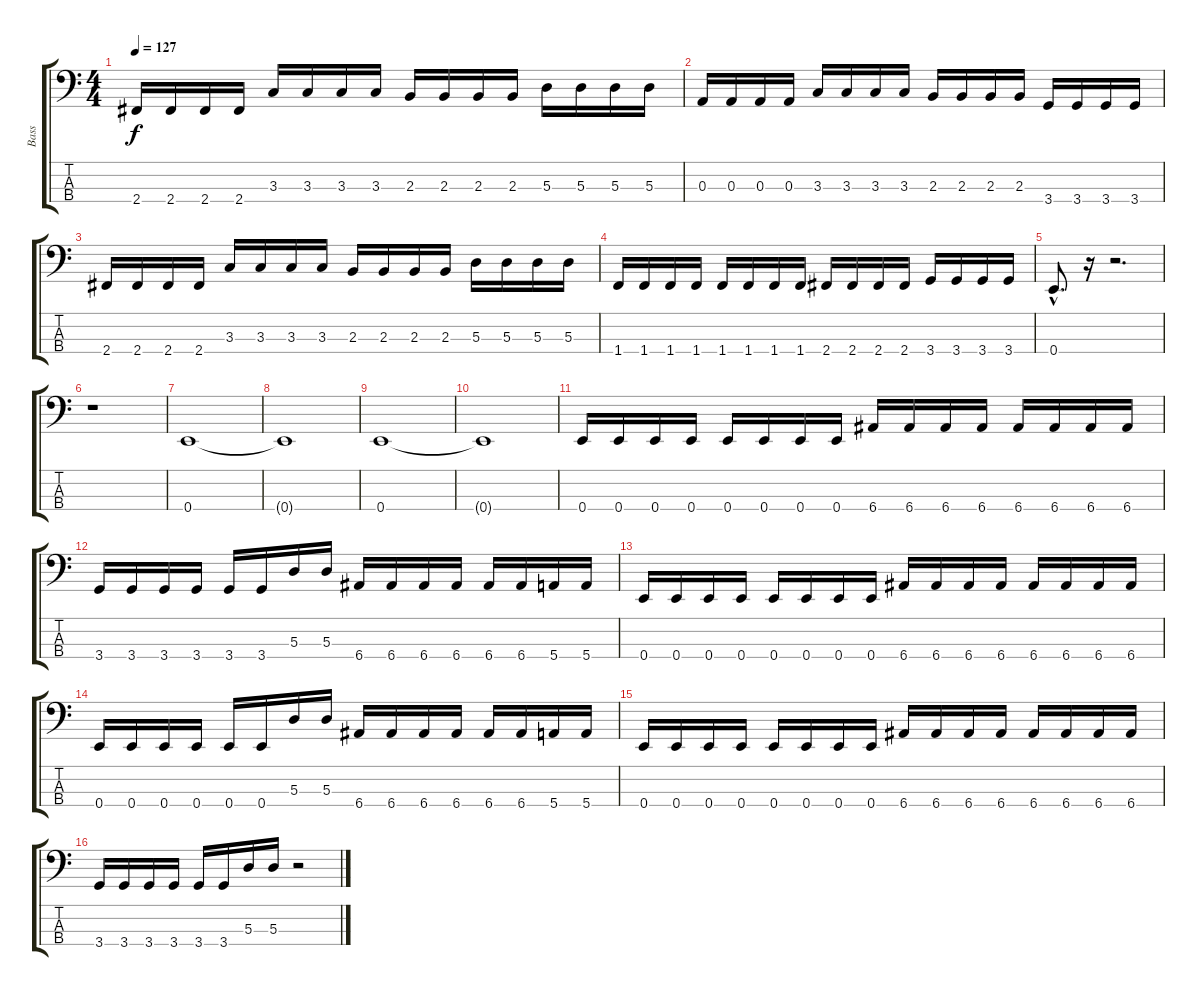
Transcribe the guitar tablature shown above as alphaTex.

\track ("Bass" "Bass") {instrument electricbassfinger}
\staff {score tabs}
\tuning (G2 D2 A1 E1) {hide}
\ts (4 4)
\tempo 127
\clef f4
\ks c
2.4.16{dy f instrument electricbassfinger} 2.4.16 2.4.16 2.4.16 3.3.16 3.3.16 3.3.16 3.3.16 2.3.16 2.3.16 2.3.16 2.3.16 5.3.16 5.3.16 5.3.16 5.3.16 |
0.3.16 0.3.16 0.3.16 0.3.16 3.3.16 3.3.16 3.3.16 3.3.16 2.3.16 2.3.16 2.3.16 2.3.16 3.4.16 3.4.16 3.4.16 3.4.16 |
2.4.16 2.4.16 2.4.16 2.4.16 3.3.16 3.3.16 3.3.16 3.3.16 2.3.16 2.3.16 2.3.16 2.3.16 5.3.16 5.3.16 5.3.16 5.3.16 |
1.4.16 1.4.16 1.4.16 1.4.16 1.4.16 1.4.16 1.4.16 1.4.16 2.4.16 2.4.16 2.4.16 2.4.16 3.4.16 3.4.16 3.4.16 3.4.16 |
0.4{hac}.8{d} r.16 r.2{d} |
r.1 |
0.4.1 |
0.4{t}.1 |
0.4.1 |
0.4{t}.1 |
0.4.16 0.4.16 0.4.16 0.4.16 0.4.16 0.4.16 0.4.16 0.4.16 6.4.16 6.4.16 6.4.16 6.4.16 6.4.16 6.4.16 6.4.16 6.4.16 |
3.4.16 3.4.16 3.4.16 3.4.16 3.4.16 3.4.16 5.3.16 5.3.16 6.4.16 6.4.16 6.4.16 6.4.16 6.4.16 6.4.16 5.4.16 5.4.16 |
0.4.16 0.4.16 0.4.16 0.4.16 0.4.16 0.4.16 0.4.16 0.4.16 6.4.16 6.4.16 6.4.16 6.4.16 6.4.16 6.4.16 6.4.16 6.4.16 |
0.4.16 0.4.16 0.4.16 0.4.16 0.4.16 0.4.16 5.3.16 5.3.16 6.4.16 6.4.16 6.4.16 6.4.16 6.4.16 6.4.16 5.4.16 5.4.16 |
0.4.16 0.4.16 0.4.16 0.4.16 0.4.16 0.4.16 0.4.16 0.4.16 6.4.16 6.4.16 6.4.16 6.4.16 6.4.16 6.4.16 6.4.16 6.4.16 |
3.4.16 3.4.16 3.4.16 3.4.16 3.4.16 3.4.16 5.3.16 5.3.16 r.2
